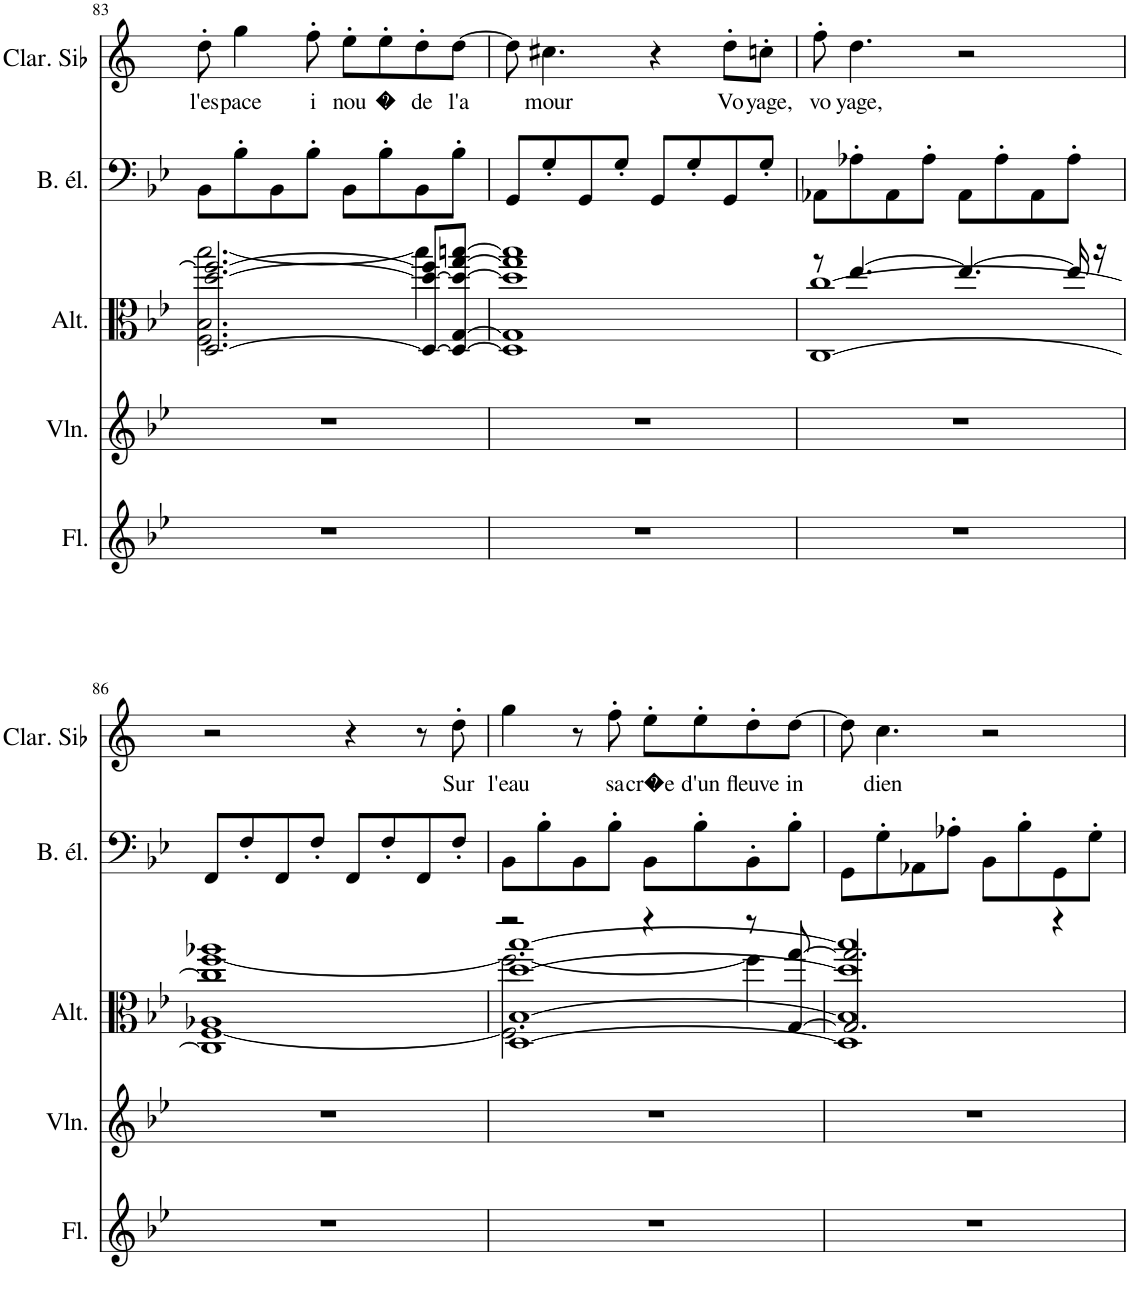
**kern	**kern	**kern	**kern	**kern	**text
*part5	*part4	*part3	*part2	*part1	*part1
*staff5	*staff4	*staff3	*staff2	*staff1	*staff1
*I"Flûte	*I"Violon	*I"Altos, VIOLINES	*I"Basse électrique	*I"Clarinette en Sib	*
*I'Fl.	*I'Vln.	*I'Alt.	*I'B. él.	*I'Clar. Sib	*
!!LO:PB:g=z
*clefG2	*clefG2	*clefC3	*clefF4	*clefG2	*
*	*	*	*Trd7c12	*Trd1c2	*
*k[b-e-]	*k[b-e-]	*k[b-e-]	*k[b-e-]	*k[]	*
*M4/4	*M4/4	*M4/4	*M4/4	*M4/4	*
=83	=83	=83	=83	=83	=83
*	*	*^	*	*	*
!	!	!	!	!	!	!LO:LY:b
1r	1r	[2.D/ [2.dd/ 2.ff/_	2.F\ 2.B-\ [2.bb-\	8BB-\L	8dd'\	l'es
!	!	!	!	!	!	!LO:LY:b
.	.	.	.	8B-'\	4gg\	pace
.	.	.	.	8BB-\	.	.
!	!	!	!	!	!	!LO:LY:b
.	.	.	.	8B-'\J	8ff'\	i
!	!	!	!	!	!	!LO:LY:b
.	.	.	.	8BB-\L	8ee'\L	nou
!	!	!	!	!	!	!LO:LY:b
.	.	.	.	8B-'\	8ee'\	�
!	!	!	!	!	!	!LO:LY:b
.	.	8D/_ 8dd/_ 8ff/]L	4bb-\]	8BB-\	8dd'\	de
!	!	!	!	!	!	!LO:LY:b
.	.	8D/_ [8G/ 8dd/_ [8gg/ [8bbn/J	.	8B-'\J	[8dd\J	l'a
*	*	*v	*v	*	*	*
=84	=84	=84	=84	=84	=84
1r	1r	1D] 1G] 1dd] 1gg] 1bb]	8GG/L	8dd\]	.
!	!	!	!	!	!LO:LY:b
.	.	.	8G'/	4.cc#X\	mour
.	.	.	8GG/	.	.
.	.	.	8G'/J	.	.
.	.	.	8GG/L	4r	.
.	.	.	8G'/	.	.
!	!	!	!	!	!LO:LY:b
.	.	.	8GG/	8dd'\L	Vo
!	!	!	!	!	!LO:LY:b
.	.	.	8G'/J	8ccn'\J	yage,
=85	=85	=85	=85	=85	=85
*	*	*^	*	*	*
!	!	!	!	!	!	!LO:LY:b
1r	1r	8r	[1C [1cc	8AA-X\L	8ff'\	vo
!	!	!	!	!	!	!LO:LY:b
.	.	[4.ee-/	.	8A-X'\	4.dd\	yage,
.	.	.	.	8AA-\	.	.
.	.	.	.	8A-'\J	.	.
.	.	4.ee-/_	.	8AA-\L	2r	.
.	.	.	.	8A-'\	.	.
.	.	.	.	8AA-\	.	.
.	.	16ee-/]	.	8A-'\J	.	.
.	.	16r	.	.	.	.
!!LO:LB:g=z
=86	=86	=86	=86	=86	=86	=86
*	*	*	*^	*	*	*
1r	1r	1A-X 1aa-X	[1F [1ff	1C] 1cc]	8FF/L	2r	.
.	.	.	.	.	8F'/	.	.
.	.	.	.	.	8FF/	.	.
.	.	.	.	.	8F'/J	.	.
.	.	.	.	.	8FF/L	4r	.
.	.	.	.	.	8F'/	.	.
.	.	.	.	.	8FF/	8r	.
!	!	!	!	!	!	!	!LO:LY:b
.	.	.	.	.	8F'/J	8dd'\	Sur
=87	=87	=87	=87	=87	=87	=87	=87
!	!	!	!	!	!	!	!LO:LY:b
1r	1r	2r	2.F\] 2.ff\_	[1D [1B- [1dd [1bb-	8BB-\L	4gg\	l'eau
.	.	.	.	.	8B-'\	.	.
.	.	.	.	.	8BB-\	8r	.
!	!	!	!	!	!	!	!LO:LY:b
.	.	.	.	.	8B-'\J	8ff'\	sa
!	!	!	!	!	!	!	!LO:LY:b
.	.	4r	.	.	8BB-\L	8ee'\L	cr�e
!	!	!	!	!	!	!	!LO:LY:b
.	.	.	.	.	8B-'\	8ee'\	d'un
!	!	!	!	!	!	!	!LO:LY:b
.	.	8r	4ff\]	.	8BB-'\	8dd'\	fleuve
!	!	!	!	!	!	!	!LO:LY:b
.	.	[8G/ [8gg/	.	.	8B-'\J	[8dd\J	in
*	*	*	*v	*v	*	*	*
=88	=88	=88	=88	=88	=88	=88
1r	1r	2.G/] 2.gg/]	1D] 1B-] 1dd] 1bb-]	8GG\L	8dd\]	.
!	!	!	!	!	!	!LO:LY:b
.	.	.	.	8G'\	4.cc\	dien
.	.	.	.	8AA-X\	.	.
.	.	.	.	8A-X'\J	.	.
.	.	.	.	8BB-\L	2r	.
.	.	.	.	8B-'\	.	.
.	.	4r	.	8GG\	.	.
.	.	.	.	8G'\J	.	.
*	*	*v	*v	*	*	*
=	=	=	=	=	=
*-	*-	*-	*-	*-	*-
